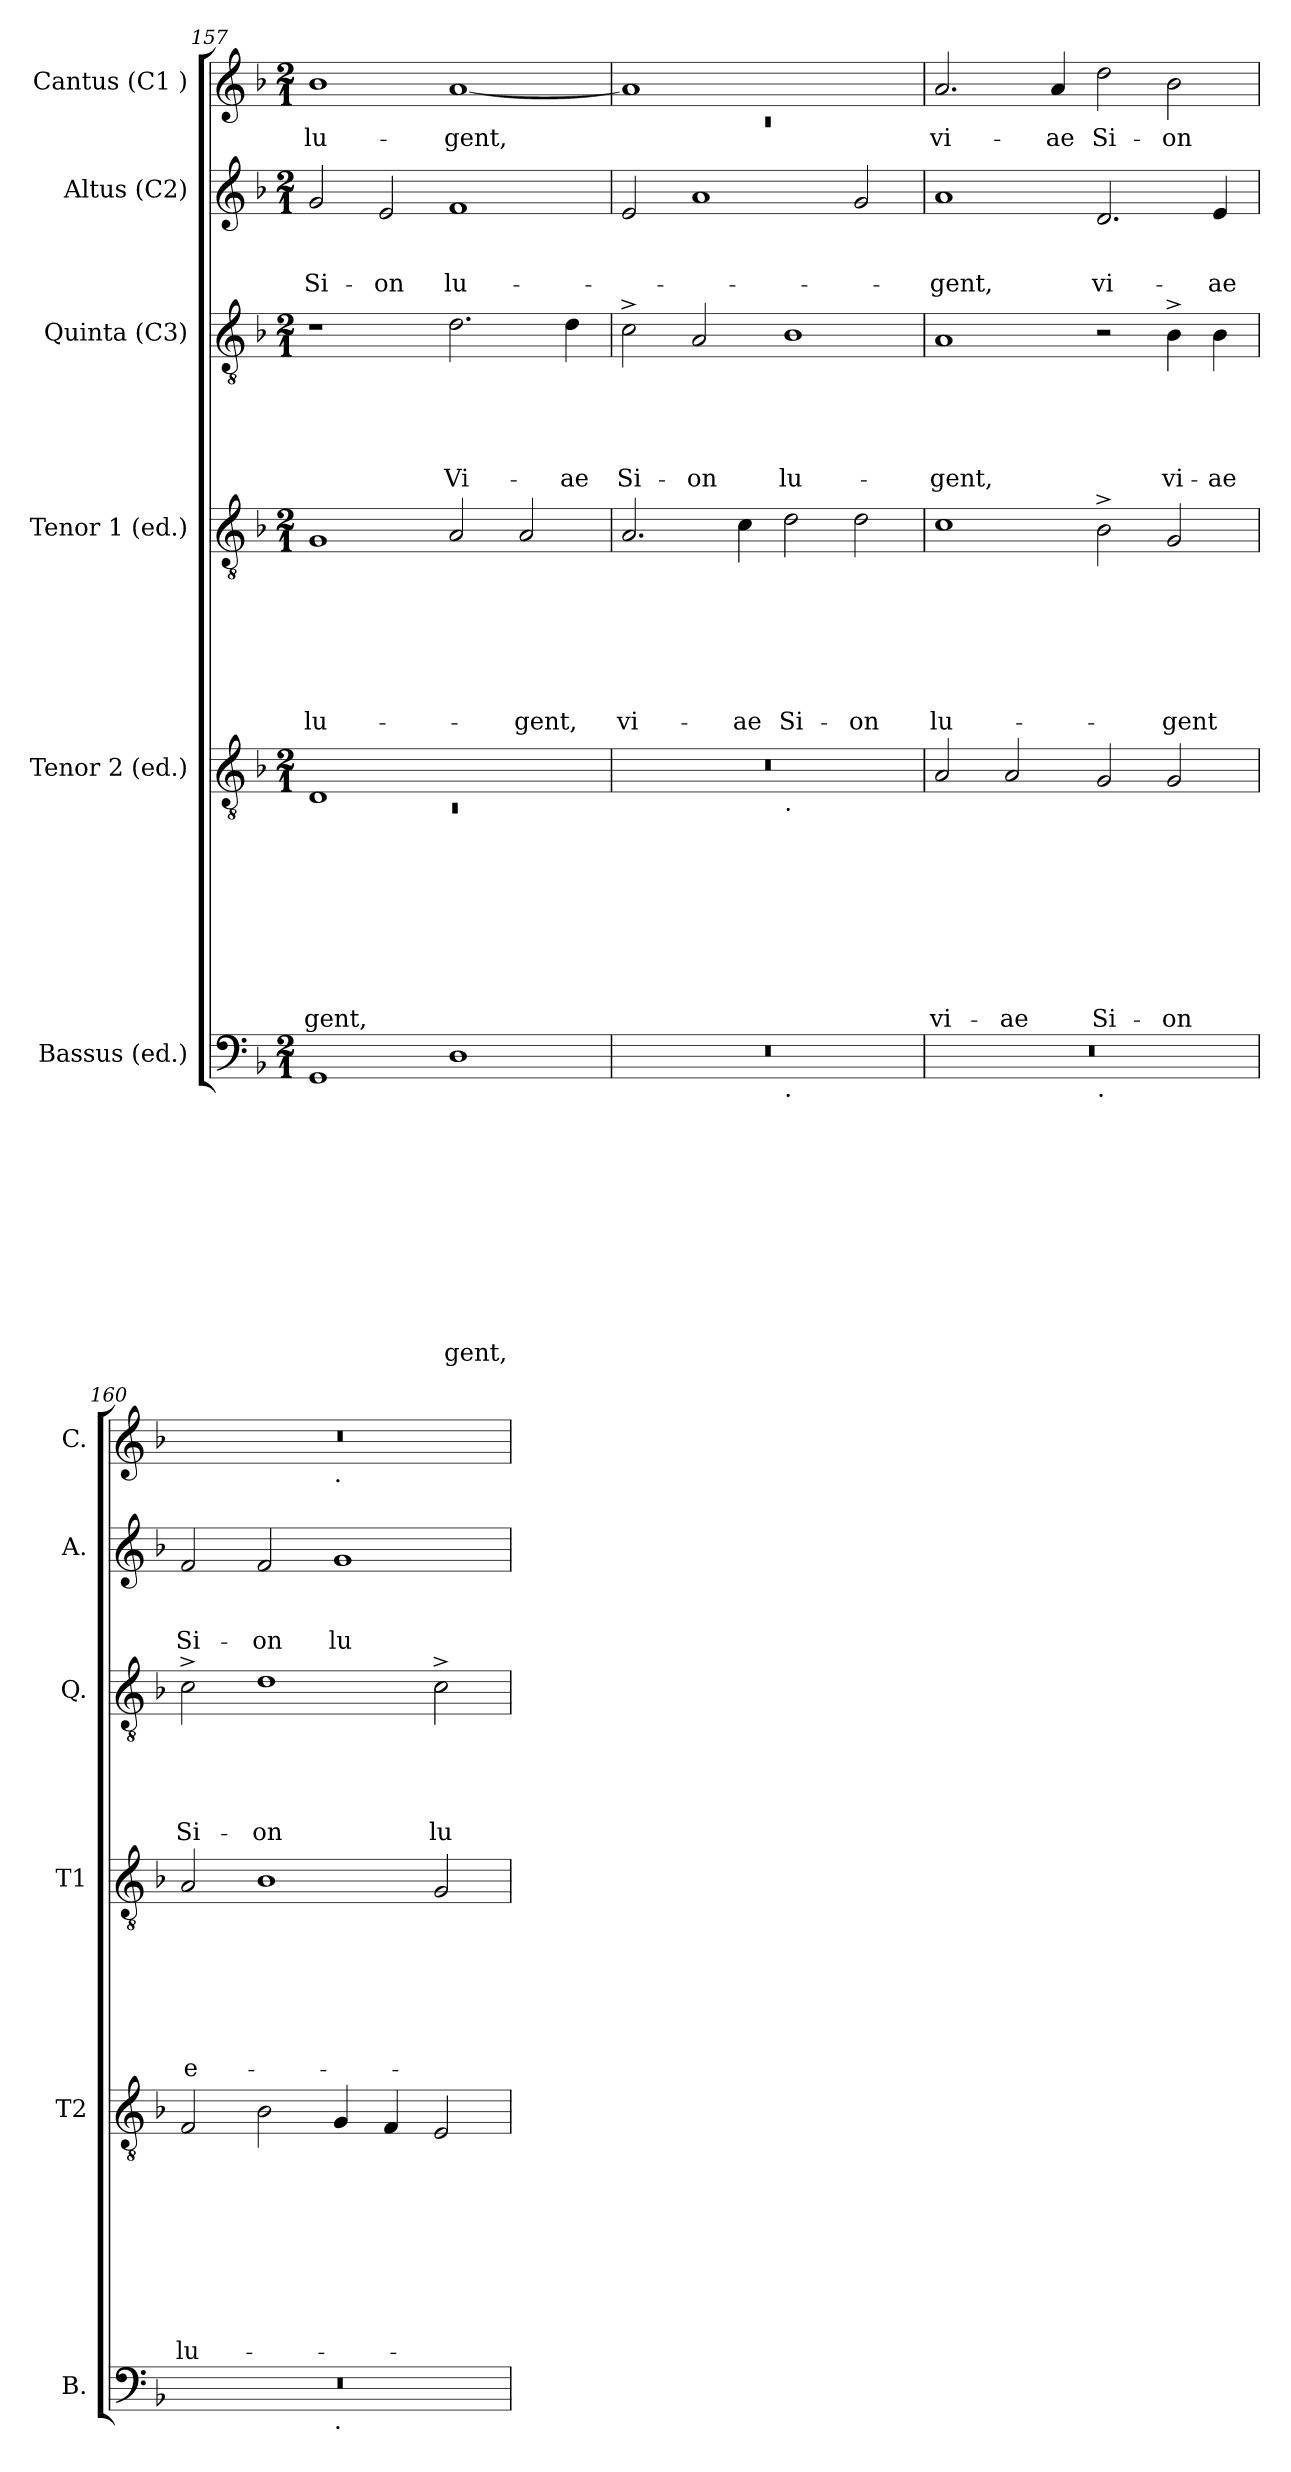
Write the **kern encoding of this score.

**kern	**text	**text	**text	**text	**text	**text	**text	**text	**text	**text	**text	**kern	**text	**text	**text	**text	**text	**text	**text	**text	**text	**kern	**text	**text	**text	**text	**text	**text	**text	**kern	**text	**text	**text	**text	**text	**kern	**text	**text	**text	**kern	**text
*part6	*part6	*part6	*part6	*part6	*part6	*part6	*part6	*part6	*part6	*part6	*part6	*part5	*part5	*part5	*part5	*part5	*part5	*part5	*part5	*part5	*part5	*part4	*part4	*part4	*part4	*part4	*part4	*part4	*part4	*part3	*part3	*part3	*part3	*part3	*part3	*part2	*part2	*part2	*part2	*part1	*part1
*staff6	*staff6	*staff6	*staff6	*staff6	*staff6	*staff6	*staff6	*staff6	*staff6	*staff6	*staff6	*staff5	*staff5	*staff5	*staff5	*staff5	*staff5	*staff5	*staff5	*staff5	*staff5	*staff4	*staff4	*staff4	*staff4	*staff4	*staff4	*staff4	*staff4	*staff3	*staff3	*staff3	*staff3	*staff3	*staff3	*staff2	*staff2	*staff2	*staff2	*staff1	*staff1
*I"Bassus (ed.)	*	*	*	*	*	*	*	*	*	*	*	*I"Tenor 2 (ed.)	*	*	*	*	*	*	*	*	*	*I"Tenor 1 (ed.)	*	*	*	*	*	*	*	*I"Quinta (C3)	*	*	*	*	*	*I"Altus (C2)	*	*	*	*I"Cantus (C1 )	*
*I'B.	*	*	*	*	*	*	*	*	*	*	*	*I'T2	*	*	*	*	*	*	*	*	*	*I'T1	*	*	*	*	*	*	*	*I'Q.	*	*	*	*	*	*I'A.	*	*	*	*I'C.	*
*clefF4	*	*	*	*	*	*	*	*	*	*	*	*clefGv2	*	*	*	*	*	*	*	*	*	*clefGv2	*	*	*	*	*	*	*	*clefGv2	*	*	*	*	*	*clefG2	*	*	*	*clefG2	*
*k[b-]	*	*	*	*	*	*	*	*	*	*	*	*k[b-]	*	*	*	*	*	*	*	*	*	*k[b-]	*	*	*	*	*	*	*	*k[b-]	*	*	*	*	*	*k[b-]	*	*	*	*k[b-]	*
*F:	*	*	*	*	*	*	*	*	*	*	*	*F:	*	*	*	*	*	*	*	*	*	*F:	*	*	*	*	*	*	*	*F:	*	*	*	*	*	*F:	*	*	*	*F:	*
*M2/1	*	*	*	*	*	*	*	*	*	*	*	*M2/1	*	*	*	*	*	*	*	*	*	*M2/1	*	*	*	*	*	*	*	*M2/1	*	*	*	*	*	*M2/1	*	*	*	*M2/1	*
=157	=157	=157	=157	=157	=157	=157	=157	=157	=157	=157	=157	=157	=157	=157	=157	=157	=157	=157	=157	=157	=157	=157	=157	=157	=157	=157	=157	=157	=157	=157	=157	=157	=157	=157	=157	=157	=157	=157	=157	=157	=157
*	*	*	*	*	*	*	*	*	*	*	*	*^	*	*	*	*	*	*	*	*	*	*	*	*	*	*	*	*	*	*	*	*	*	*	*	*	*	*	*	*	*
!	!	!	!	!	!	!	!	!	!	!	!	!	!LO:N:vis=1	!	!	!	!	!	!	!	!	!LO:LY:b	!	!	!	!	!	!	!	!LO:LY:b	!	!	!	!	!	!	!	!	!	!LO:LY:b	!	!LO:LY:b
1GG	.	.	.	.	.	.	.	.	.	.	.	1D	0rC	.	.	.	.	.	.	.	.	-gent,	1G	.	.	.	.	.	.	lu-	1r	.	.	.	.	.	2g/	.	.	Si-	1b-	lu-
!	!	!	!	!	!	!	!	!	!	!	!	!	!	!	!	!	!	!	!	!	!	!	!	!	!	!	!	!	!	!	!	!	!	!	!	!	!	!	!	!LO:LY:b	!	!
.	.	.	.	.	.	.	.	.	.	.	.	.	.	.	.	.	.	.	.	.	.	.	.	.	.	.	.	.	.	.	.	.	.	.	.	.	2e/	.	.	-on	.	.
!	!	!	!	!	!	!	!	!	!	!	!LO:LY:b	!	!	!	!	!	!	!	!	!	!	!	!	!	!	!	!	!	!	!	!	!	!	!	!	!LO:LY:b	!	!	!	!LO:LY:b	!	!LO:LY:b
1D	.	.	.	.	.	.	.	.	.	.	-gent,	1ryy	.	.	.	.	.	.	.	.	.	.	2A/	.	.	.	.	.	.	.	2.d\	.	.	.	.	-Vi-	1f	.	.	lu-	[<1a	-gent,
!	!	!	!	!	!	!	!	!	!	!	!	!	!	!	!	!	!	!	!	!	!	!	!	!	!	!	!	!	!	!LO:LY:b	!	!	!	!	!	!	!	!	!	!	!	!
.	.	.	.	.	.	.	.	.	.	.	.	.	.	.	.	.	.	.	.	.	.	.	2A/	.	.	.	.	.	.	-gent,	.	.	.	.	.	.	.	.	.	.	.	.
!	!	!	!	!	!	!	!	!	!	!	!	!	!	!	!	!	!	!	!	!	!	!	!	!	!	!	!	!	!	!	!	!	!	!	!	!LO:LY:b	!	!	!	!	!	!
.	.	.	.	.	.	.	.	.	.	.	.	.	.	.	.	.	.	.	.	.	.	.	.	.	.	.	.	.	.	.	4d\	.	.	.	.	-ae	.	.	.	.	.	.
=158	=158	=158	=158	=158	=158	=158	=158	=158	=158	=158	=158	=158	=158	=158	=158	=158	=158	=158	=158	=158	=158	=158	=158	=158	=158	=158	=158	=158	=158	=158	=158	=158	=158	=158	=158	=158	=158	=158	=158	=158	=158	=158
*	*	*	*	*	*	*	*	*	*	*	*	*	*	*	*	*	*	*	*	*	*	*	*	*	*	*	*	*	*	*	*	*	*	*	*	*	*	*	*	*	*^	*
!	!	!	!	!	!	!	!	!	!	!	!	!	!	!	!	!	!	!	!	!	!	!	!	!	!	!	!	!	!	!LO:LY:b	!	!	!	!	!	!LO:LY:b	!	!	!	!	!	!LO:N:vis=1	!
*^	*	*	*	*	*	*	*	*	*	*	*	*	*	*	*	*	*	*	*	*	*	*	*	*	*	*	*	*	*	*	*	*	*	*	*	*	*	*	*	*	*	*	*
0r	1ryy	.	.	.	.	.	.	.	.	.	.	.	0r	1ryy	.	.	.	.	.	.	.	.	.	2.A/	.	.	.	.	.	.	vi-	2c^>\	.	.	.	.	Si-	2e/	.	.	.	1a]	0rc	.
!	!	!	!	!	!	!	!	!	!	!	!	!	!	!	!	!	!	!	!	!	!	!	!	!	!	!	!	!	!	!	!	!	!	!	!	!	!LO:LY:b	!	!	!	!	!	!	!
.	.	.	.	.	.	.	.	.	.	.	.	.	.	.	.	.	.	.	.	.	.	.	.	.	.	.	.	.	.	.	.	2A/	.	.	.	.	-on	1a	.	.	.	.	.	.
!	!	!	!	!	!	!	!	!	!	!	!	!	!	!	!	!	!	!	!	!	!	!	!	!	!	!	!	!	!	!	!LO:LY:b	!	!	!	!	!	!	!	!	!	!	!	!	!
.	.	.	.	.	.	.	.	.	.	.	.	.	.	.	.	.	.	.	.	.	.	.	.	4c\	.	.	.	.	.	.	-ae	.	.	.	.	.	.	.	.	.	.	.	.	.
!	!	!	!	!	!	!	!	!	!	!	!	!	!	!LO:TX:b:t=.	!	!	!	!	!	!	!	!	!	!	!	!	!	!	!	!	!	!	!	!	!	!	!	!	!	!	!	!	!	!
!	!LO:TX:b:t=.	!	!	!	!	!	!	!	!	!	!	!	!	!	!	!	!	!	!	!	!	!	!	!	!	!	!	!	!	!	!	!	!	!	!	!	!	!	!	!	!	!	!	!
!	!	!	!	!	!	!	!	!	!	!	!	!	!	!	!	!	!	!	!	!	!	!	!	!	!	!	!	!	!	!	!LO:LY:b	!	!	!	!	!	!LO:LY:b	!	!	!	!	!	!	!
.	1ryy	.	.	.	.	.	.	.	.	.	.	.	.	1ryy	.	.	.	.	.	.	.	.	.	2d\	.	.	.	.	.	.	Si-	1B-	.	.	.	.	lu-	.	.	.	.	1ryy	.	.
!	!	!	!	!	!	!	!	!	!	!	!	!	!	!	!	!	!	!	!	!	!	!	!	!	!	!	!	!	!	!	!LO:LY:b	!	!	!	!	!	!	!	!	!	!	!	!	!
.	.	.	.	.	.	.	.	.	.	.	.	.	.	.	.	.	.	.	.	.	.	.	.	2d\	.	.	.	.	.	.	-on	.	.	.	.	.	.	2g/	.	.	.	.	.	.
*	*	*	*	*	*	*	*	*	*	*	*	*	*	*	*	*	*	*	*	*	*	*	*	*	*	*	*	*	*	*	*	*	*	*	*	*	*	*	*	*	*	*v	*v	*
=159	=159	=159	=159	=159	=159	=159	=159	=159	=159	=159	=159	=159	=159	=159	=159	=159	=159	=159	=159	=159	=159	=159	=159	=159	=159	=159	=159	=159	=159	=159	=159	=159	=159	=159	=159	=159	=159	=159	=159	=159	=159	=159	=159
!	!	!	!	!	!	!	!	!	!	!	!	!	!	!	!	!	!	!	!	!	!	!	!LO:LY:b	!	!	!	!	!	!	!	!LO:LY:b	!	!	!	!	!	!LO:LY:b	!	!	!	!LO:LY:b	!	!LO:LY:b
*	*	*	*	*	*	*	*	*	*	*	*	*	*v	*v	*	*	*	*	*	*	*	*	*	*	*	*	*	*	*	*	*	*	*	*	*	*	*	*	*	*	*	*	*
0r	1ryy	.	.	.	.	.	.	.	.	.	.	.	2A/	.	.	.	.	.	.	.	.	vi-	1c	.	.	.	.	.	.	lu-	1A	.	.	.	.	-gent,	1a	.	.	-gent,	2.a/	vi-
!	!	!	!	!	!	!	!	!	!	!	!	!	!	!	!	!	!	!	!	!	!	!LO:LY:b	!	!	!	!	!	!	!	!	!	!	!	!	!	!	!	!	!	!	!	!
.	.	.	.	.	.	.	.	.	.	.	.	.	2A/	.	.	.	.	.	.	.	.	-ae	.	.	.	.	.	.	.	.	.	.	.	.	.	.	.	.	.	.	.	.
!	!	!	!	!	!	!	!	!	!	!	!	!	!	!	!	!	!	!	!	!	!	!	!	!	!	!	!	!	!	!	!	!	!	!	!	!	!	!	!	!	!	!LO:LY:b
.	.	.	.	.	.	.	.	.	.	.	.	.	.	.	.	.	.	.	.	.	.	.	.	.	.	.	.	.	.	.	.	.	.	.	.	.	.	.	.	.	4a/	-ae
!	!LO:TX:b:t=.	!	!	!	!	!	!	!	!	!	!	!	!	!	!	!	!	!	!	!	!	!	!	!	!	!	!	!	!	!	!	!	!	!	!	!	!	!	!	!	!	!
!	!	!	!	!	!	!	!	!	!	!	!	!	!	!	!	!	!	!	!	!	!	!LO:LY:b	!	!	!	!	!	!	!	!	!	!	!	!	!	!	!	!	!	!LO:LY:b	!	!LO:LY:b
.	1ryy	.	.	.	.	.	.	.	.	.	.	.	2G/	.	.	.	.	.	.	.	.	Si-	2B-^>\	.	.	.	.	.	.	.	2r	.	.	.	.	.	2.d/	.	.	vi-	2dd\	Si-
!	!	!	!	!	!	!	!	!	!	!	!	!	!	!	!	!	!	!	!	!	!	!LO:LY:b	!	!	!	!	!	!	!	!LO:LY:b	!	!	!	!	!	!LO:LY:b	!	!	!	!	!	!LO:LY:b
.	.	.	.	.	.	.	.	.	.	.	.	.	2G/	.	.	.	.	.	.	.	.	-on	2G/	.	.	.	.	.	.	-gent	4B-^>\	.	.	.	.	vi-	.	.	.	.	2b-\	-on
!	!	!	!	!	!	!	!	!	!	!	!	!	!	!	!	!	!	!	!	!	!	!	!	!	!	!	!	!	!	!	!	!	!	!	!	!LO:LY:b	!	!	!	!LO:LY:b	!	!
.	.	.	.	.	.	.	.	.	.	.	.	.	.	.	.	.	.	.	.	.	.	.	.	.	.	.	.	.	.	.	4B-\	.	.	.	.	-ae	4e/	.	.	-ae	.	.
!!LO:LB:g=z
=160	=160	=160	=160	=160	=160	=160	=160	=160	=160	=160	=160	=160	=160	=160	=160	=160	=160	=160	=160	=160	=160	=160	=160	=160	=160	=160	=160	=160	=160	=160	=160	=160	=160	=160	=160	=160	=160	=160	=160	=160	=160	=160
!	!	!	!	!	!	!	!	!	!	!	!	!	!	!	!	!	!	!	!	!	!	!LO:LY:b	!	!	!	!	!	!	!	!LO:LY:b:rj	!	!	!	!	!	!LO:LY:b	!	!	!	!LO:LY:b	!	!
*	*	*	*	*	*	*	*	*	*	*	*	*	*	*	*	*	*	*	*	*	*	*	*	*	*	*	*	*	*	*	*	*	*	*	*	*	*	*	*	*	*^	*
0r	1ryy	.	.	.	.	.	.	.	.	.	.	.	2F/	.	.	.	.	.	.	.	.	lu-	2A/	.	.	.	.	.	.	e-	2c^>\	.	.	.	.	Si-	2f/	.	.	Si-	0r	1ryy	.
!	!	!	!	!	!	!	!	!	!	!	!	!	!	!	!	!	!	!	!	!	!	!	!	!	!	!	!	!	!	!	!	!	!	!	!	!LO:LY:b	!	!	!	!LO:LY:b	!	!	!
.	.	.	.	.	.	.	.	.	.	.	.	.	2B-\	.	.	.	.	.	.	.	.	.	1B-	.	.	.	.	.	.	.	1d	.	.	.	.	-on	2f/	.	.	-on	.	.	.
!	!	!	!	!	!	!	!	!	!	!	!	!	!	!	!	!	!	!	!	!	!	!	!	!	!	!	!	!	!	!	!	!	!	!	!	!	!	!	!	!	!	!LO:TX:b:t=.	!
!	!LO:TX:b:t=.	!	!	!	!	!	!	!	!	!	!	!	!	!	!	!	!	!	!	!	!	!	!	!	!	!	!	!	!	!	!	!	!	!	!	!	!	!	!	!	!	!	!
!	!	!	!	!	!	!	!	!	!	!	!	!	!	!	!	!	!	!	!	!	!	!	!	!	!	!	!	!	!	!	!	!	!	!	!	!	!	!	!	!LO:LY:b	!	!	!
.	1ryy	.	.	.	.	.	.	.	.	.	.	.	4G/	.	.	.	.	.	.	.	.	.	.	.	.	.	.	.	.	.	.	.	.	.	.	.	1g	.	.	lu-	.	1ryy	.
.	.	.	.	.	.	.	.	.	.	.	.	.	4F/	.	.	.	.	.	.	.	.	.	.	.	.	.	.	.	.	.	.	.	.	.	.	.	.	.	.	.	.	.	.
!	!	!	!	!	!	!	!	!	!	!	!	!	!	!	!	!	!	!	!	!	!	!	!	!	!	!	!	!	!	!	!	!	!	!	!	!LO:LY:b	!	!	!	!	!	!	!
.	.	.	.	.	.	.	.	.	.	.	.	.	2E/	.	.	.	.	.	.	.	.	.	2G/	.	.	.	.	.	.	.	2c^>\	.	.	.	.	lu-	.	.	.	.	.	.	.
*v	*v	*	*	*	*	*	*	*	*	*	*	*	*	*	*	*	*	*	*	*	*	*	*	*	*	*	*	*	*	*	*	*	*	*	*	*	*	*	*	*	*v	*v	*
=	=	=	=	=	=	=	=	=	=	=	=	=	=	=	=	=	=	=	=	=	=	=	=	=	=	=	=	=	=	=	=	=	=	=	=	=	=	=	=	=	=
*-	*-	*-	*-	*-	*-	*-	*-	*-	*-	*-	*-	*-	*-	*-	*-	*-	*-	*-	*-	*-	*-	*-	*-	*-	*-	*-	*-	*-	*-	*-	*-	*-	*-	*-	*-	*-	*-	*-	*-	*-	*-
